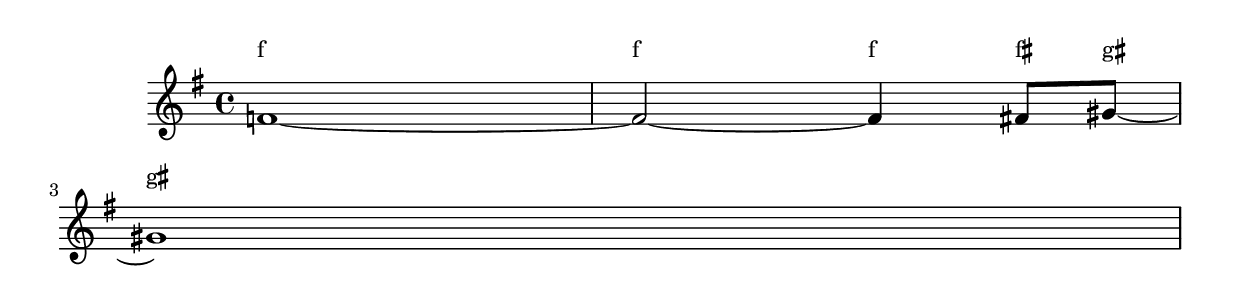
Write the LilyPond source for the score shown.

\version "2.6.0"

\header {

    texidoc = "The second and third notes should not get accidentals,
    because they are tied to a note.  However, an accidental is
    present if the line is broken at the tie, which happens for the G
    sharp."

}

mus =  	\relative c' {
    f1~
    f2~f4 % ~ f8
    fis8  gis8 ~
    \break
    gis1
}

\score {
     <<
	\new NoteNames \mus
	\new Voice { \key g \major \mus }
    >>
    \layout {
	raggedright = ##t
    }
}
